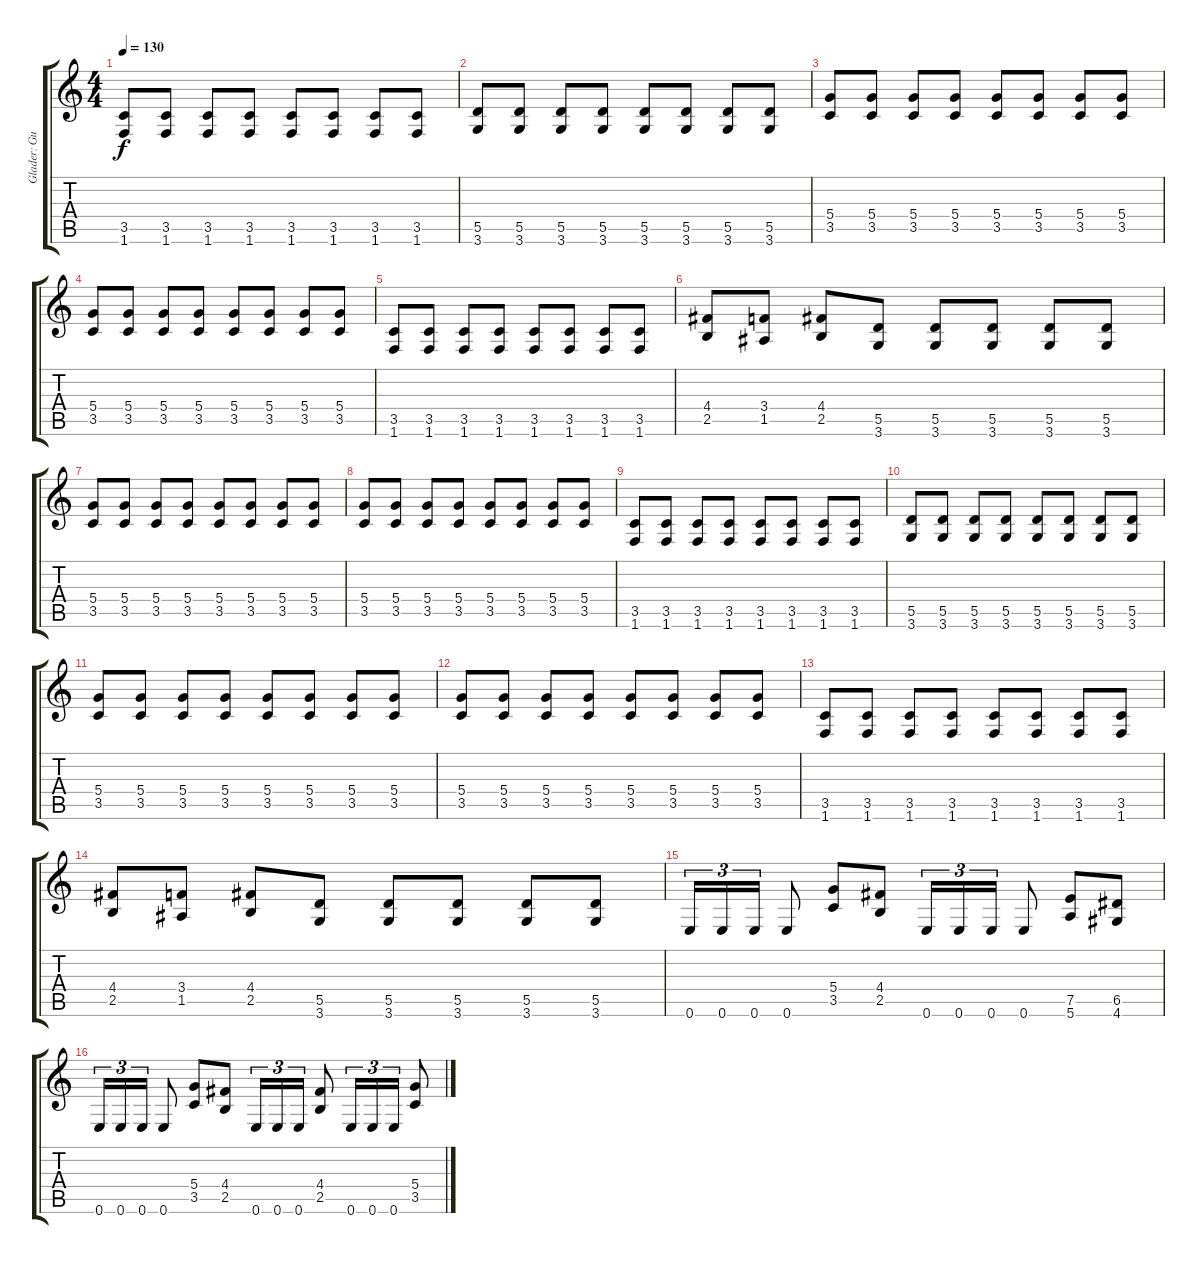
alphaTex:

\track ("Glader: Guitar 1" "Glader: Gu") {instrument acousticguitarsteel}
\staff {score tabs}
\tuning (E4 B3 G3 D3 A2 E2) {hide}
\ts (4 4)
\tempo 130
\clef g2
\ks c
(3.5 1.6).8{dy f} (3.5 1.6).8 (3.5 1.6).8 (3.5 1.6).8 (3.5 1.6).8 (3.5 1.6).8 (3.5 1.6).8 (3.5 1.6).8 |
(5.5 3.6).8 (5.5 3.6).8 (5.5 3.6).8 (5.5 3.6).8 (5.5 3.6).8 (5.5 3.6).8 (5.5 3.6).8 (5.5 3.6).8 |
(5.4 3.5).8 (5.4 3.5).8 (5.4 3.5).8 (5.4 3.5).8 (5.4 3.5).8 (5.4 3.5).8 (5.4 3.5).8 (5.4 3.5).8 |
(5.4 3.5).8 (5.4 3.5).8 (5.4 3.5).8 (5.4 3.5).8 (5.4 3.5).8 (5.4 3.5).8 (5.4 3.5).8 (5.4 3.5).8 |
(3.5 1.6).8 (3.5 1.6).8 (3.5 1.6).8 (3.5 1.6).8 (3.5 1.6).8 (3.5 1.6).8 (3.5 1.6).8 (3.5 1.6).8 |
(4.4 2.5).8 (3.4 1.5).8 (4.4 2.5).8 (5.5 3.6).8 (5.5 3.6).8 (5.5 3.6).8 (5.5 3.6).8 (5.5 3.6).8 |
(5.4 3.5).8 (5.4 3.5).8 (5.4 3.5).8 (5.4 3.5).8 (5.4 3.5).8 (5.4 3.5).8 (5.4 3.5).8 (5.4 3.5).8 |
(5.4 3.5).8 (5.4 3.5).8 (5.4 3.5).8 (5.4 3.5).8 (5.4 3.5).8 (5.4 3.5).8 (5.4 3.5).8 (5.4 3.5).8 |
(3.5 1.6).8 (3.5 1.6).8 (3.5 1.6).8 (3.5 1.6).8 (3.5 1.6).8 (3.5 1.6).8 (3.5 1.6).8 (3.5 1.6).8 |
(5.5 3.6).8 (5.5 3.6).8 (5.5 3.6).8 (5.5 3.6).8 (5.5 3.6).8 (5.5 3.6).8 (5.5 3.6).8 (5.5 3.6).8 |
(5.4 3.5).8 (5.4 3.5).8 (5.4 3.5).8 (5.4 3.5).8 (5.4 3.5).8 (5.4 3.5).8 (5.4 3.5).8 (5.4 3.5).8 |
(5.4 3.5).8 (5.4 3.5).8 (5.4 3.5).8 (5.4 3.5).8 (5.4 3.5).8 (5.4 3.5).8 (5.4 3.5).8 (5.4 3.5).8 |
(3.5 1.6).8 (3.5 1.6).8 (3.5 1.6).8 (3.5 1.6).8 (3.5 1.6).8 (3.5 1.6).8 (3.5 1.6).8 (3.5 1.6).8 |
(4.4 2.5).8 (3.4 1.5).8 (4.4 2.5).8 (5.5 3.6).8 (5.5 3.6).8 (5.5 3.6).8 (5.5 3.6).8 (5.5 3.6).8 |
0.6.16{tu (3 2) instrument distortionguitar} 0.6.16{tu (3 2)} 0.6.16{tu (3 2)} 0.6.8 (5.4 3.5).8 (4.4 2.5).8 0.6.16{tu (3 2)} 0.6.16{tu (3 2)} 0.6.16{tu (3 2)} 0.6.8 (7.5 5.6).8 (6.5 4.6).8 |
0.6.16{tu (3 2)} 0.6.16{tu (3 2)} 0.6.16{tu (3 2)} 0.6.8 (5.4 3.5).8 (4.4 2.5).8 0.6.16{tu (3 2)} 0.6.16{tu (3 2)} 0.6.16{tu (3 2)} (4.4 2.5).8 0.6.16{tu (3 2)} 0.6.16{tu (3 2)} 0.6.16{tu (3 2)} (5.4 3.5).8
